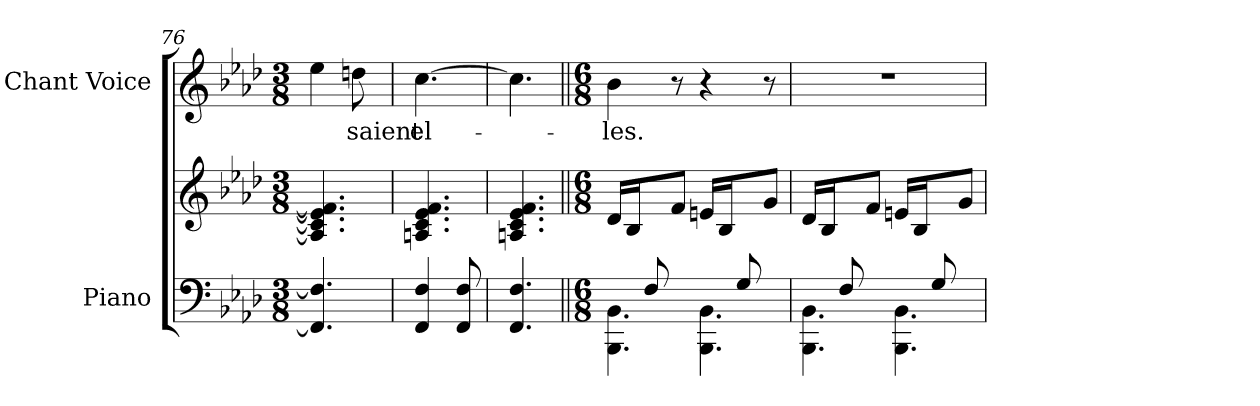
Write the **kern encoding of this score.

**kern	**kern	**kern	**text
*part2	*part2	*part1	*part1
*staff3	*staff2	*staff1	*staff1
*I"Piano	*	*I"Chant Voice	*
*I'Pno	*	*	*
*clefF4	*clefG2	*clefG2	*
*k[b-e-a-d-]	*k[b-e-a-d-]	*k[b-e-a-d-]	*
*M3/8	*M3/8	*M3/8	*
=76	=76	=76	=76
4.FF/] 4.F/]	4.A/] 4.c/] 4.e-/] 4.f/]	4ee-\	.
.	.	8ddn\	-saient
=77	=77	=77	=77
4FF/ 4F/	4.An/ 4.c/ 4.e-/ 4.f/	[4.cc\	el-
8FF/ 8F/	.	.	.
=78	=78	=78	=78
4.FF/ 4.F/	4.An/ 4.c/ 4.e-/ 4.f/	4.cc\]	.
=79||	=79||	=79||	=79||
*M6/8	*M6/8	*M6/8	*
*^	*	*	*
8ryy	4.BBB-\ 4.BB-\	16d-/LL	4b-\	-les.
.	.	16B-/J	.	.
8F/	.	8ryy	.	.
4ryy	.	8f/J	8r	.
.	4.BBB-\ 4.BB-\	16en/LL	4r	.
.	.	16B-/J	.	.
8G/	.	8ryy	.	.
8ryy	.	8g/J	8r	.
=80	=80	=80	=80	=80
8ryy	4.BBB-\ 4.BB-\	16d-/LL	2.r	.
.	.	16B-/J	.	.
8F/	.	8ryy	.	.
4ryy	.	8f/J	.	.
.	4.BBB-\ 4.BB-\	16en/LL	.	.
.	.	16B-/J	.	.
8G/	.	8ryy	.	.
8ryy	.	8g/J	.	.
*v	*v	*	*	*
=	=	=	=
*-	*-	*-	*-
